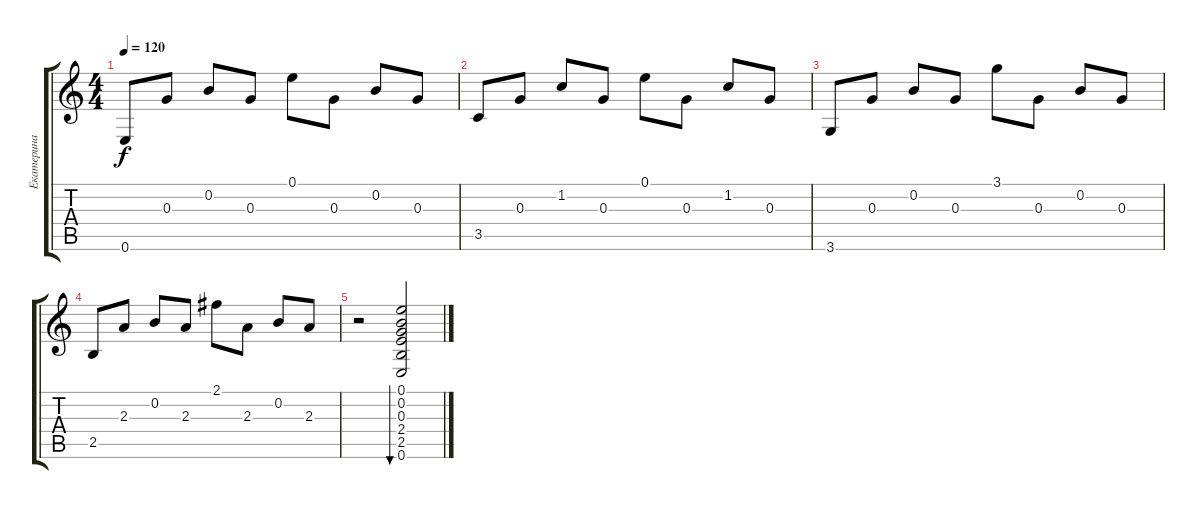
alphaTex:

\track ("Екатерина" "Екатерина") {instrument acousticguitarnylon}
\staff {score tabs}
\tuning (E4 B3 G3 D3 A2 E2) {hide}
\ts (4 4)
\tempo 120
\clef g2
\ks c
0.6.8{dy f} 0.3.8 0.2.8 0.3.8 0.1.8 0.3.8 0.2.8 0.3.8 |
3.5.8 0.3.8 1.2.8 0.3.8 0.1.8 0.3.8 1.2.8 0.3.8 |
3.6.8 0.3.8 0.2.8 0.3.8 3.1.8 0.3.8 0.2.8 0.3.8 |
2.5.8 2.3.8 0.2.8 2.3.8 2.1.8 2.3.8 0.2.8 2.3.8 |
r.2 (0.1 0.2 0.3 2.4 2.5 0.6).2{bu 60}
